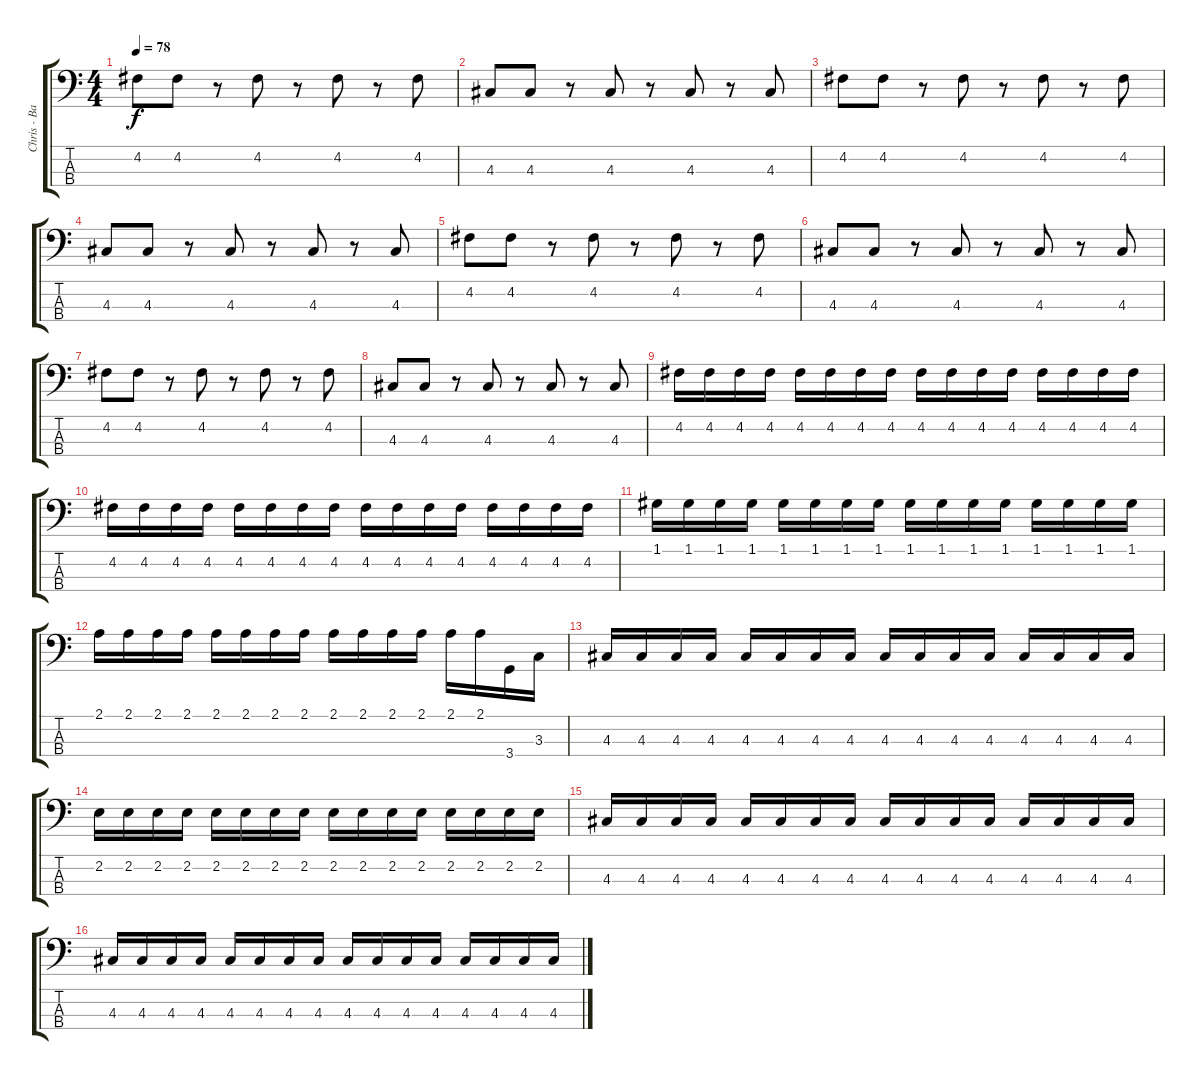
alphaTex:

\track ("Chris - Bass" "Chris - Ba") {instrument electricbassfinger}
\staff {score tabs}
\tuning (G2 D2 A1 E1) {hide}
\ts (4 4)
\tempo 78
\clef f4
\ks c
4.2.8{dy f} 4.2.8 r.8 4.2.8 r.8 4.2.8 r.8 4.2.8 |
4.3.8 4.3.8 r.8 4.3.8 r.8 4.3.8 r.8 4.3.8 |
4.2.8 4.2.8 r.8 4.2.8 r.8 4.2.8 r.8 4.2.8 |
4.3.8 4.3.8 r.8 4.3.8 r.8 4.3.8 r.8 4.3.8 |
4.2.8 4.2.8 r.8 4.2.8 r.8 4.2.8 r.8 4.2.8 |
4.3.8 4.3.8 r.8 4.3.8 r.8 4.3.8 r.8 4.3.8 |
4.2.8 4.2.8 r.8 4.2.8 r.8 4.2.8 r.8 4.2.8 |
4.3.8 4.3.8 r.8 4.3.8 r.8 4.3.8 r.8 4.3.8 |
4.2.16 4.2.16 4.2.16 4.2.16 4.2.16 4.2.16 4.2.16 4.2.16 4.2.16 4.2.16 4.2.16 4.2.16 4.2.16 4.2.16 4.2.16 4.2.16 |
4.2.16 4.2.16 4.2.16 4.2.16 4.2.16 4.2.16 4.2.16 4.2.16 4.2.16 4.2.16 4.2.16 4.2.16 4.2.16 4.2.16 4.2.16 4.2.16 |
1.1.16 1.1.16 1.1.16 1.1.16 1.1.16 1.1.16 1.1.16 1.1.16 1.1.16 1.1.16 1.1.16 1.1.16 1.1.16 1.1.16 1.1.16 1.1.16 |
2.1.16 2.1.16 2.1.16 2.1.16 2.1.16 2.1.16 2.1.16 2.1.16 2.1.16 2.1.16 2.1.16 2.1.16 2.1.16 2.1.16 3.4.16 3.3.16 |
4.3.16 4.3.16 4.3.16 4.3.16 4.3.16 4.3.16 4.3.16 4.3.16 4.3.16 4.3.16 4.3.16 4.3.16 4.3.16 4.3.16 4.3.16 4.3.16 |
2.2.16 2.2.16 2.2.16 2.2.16 2.2.16 2.2.16 2.2.16 2.2.16 2.2.16 2.2.16 2.2.16 2.2.16 2.2.16 2.2.16 2.2.16 2.2.16 |
4.3.16 4.3.16 4.3.16 4.3.16 4.3.16 4.3.16 4.3.16 4.3.16 4.3.16 4.3.16 4.3.16 4.3.16 4.3.16 4.3.16 4.3.16 4.3.16 |
4.3.16 4.3.16 4.3.16 4.3.16 4.3.16 4.3.16 4.3.16 4.3.16 4.3.16 4.3.16 4.3.16 4.3.16 4.3.16 4.3.16 4.3.16 4.3.16
